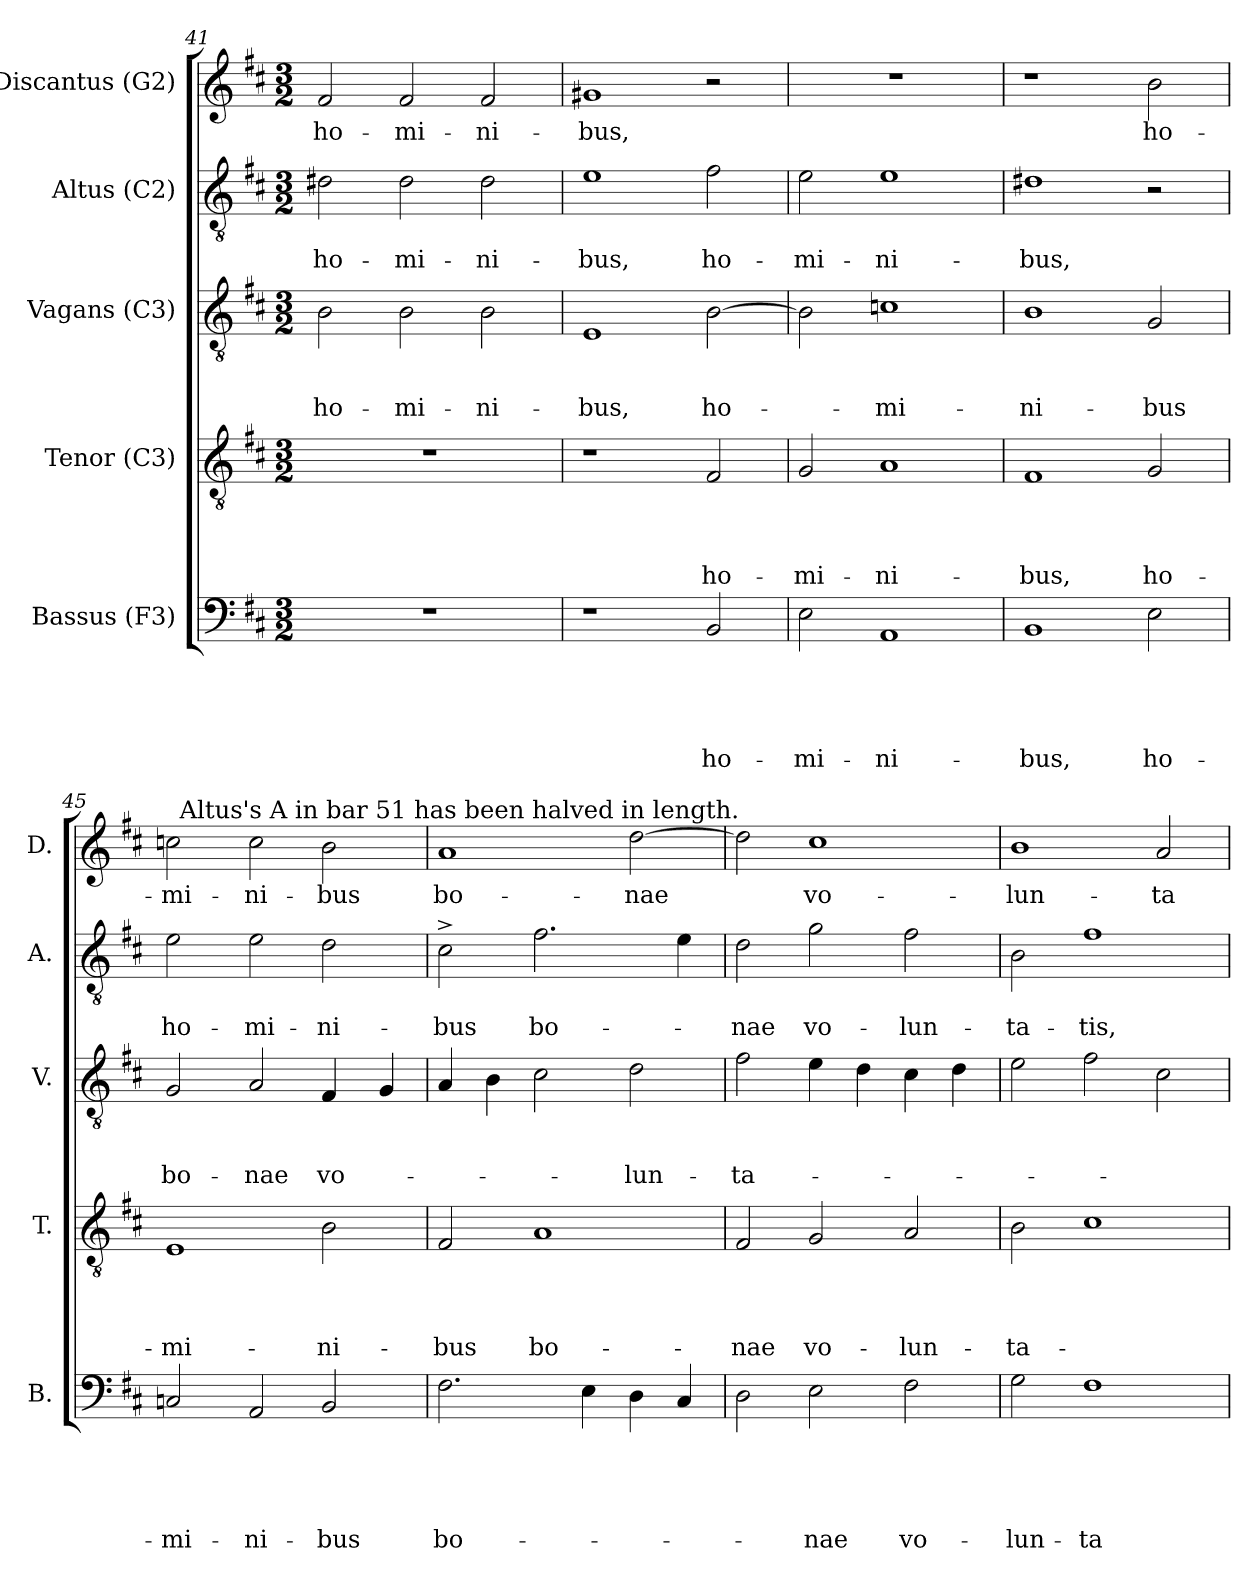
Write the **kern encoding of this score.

**kern	**text	**text	**text	**text	**text	**kern	**text	**text	**text	**text	**kern	**text	**text	**text	**kern	**text	**text	**kern	**text
*part5	*part5	*part5	*part5	*part5	*part5	*part4	*part4	*part4	*part4	*part4	*part3	*part3	*part3	*part3	*part2	*part2	*part2	*part1	*part1
*staff5	*staff5	*staff5	*staff5	*staff5	*staff5	*staff4	*staff4	*staff4	*staff4	*staff4	*staff3	*staff3	*staff3	*staff3	*staff2	*staff2	*staff2	*staff1	*staff1
*I"Bassus (F3)	*	*	*	*	*	*I"Tenor (C3)	*	*	*	*	*I"Vagans (C3)	*	*	*	*I"Altus (C2)	*	*	*I"Discantus (G2)	*
*I'B.	*	*	*	*	*	*I'T.	*	*	*	*	*I'V.	*	*	*	*I'A.	*	*	*I'D.	*
*clefF4	*	*	*	*	*	*clefGv2	*	*	*	*	*clefGv2	*	*	*	*clefGv2	*	*	*clefG2	*
*k[f#c#]	*	*	*	*	*	*k[f#c#]	*	*	*	*	*k[f#c#]	*	*	*	*k[f#c#]	*	*	*k[f#c#]	*
*D:	*	*	*	*	*	*D:	*	*	*	*	*D:	*	*	*	*D:	*	*	*D:	*
*M3/2	*	*	*	*	*	*M3/2	*	*	*	*	*M3/2	*	*	*	*M3/2	*	*	*M3/2	*
=41	=41	=41	=41	=41	=41	=41	=41	=41	=41	=41	=41	=41	=41	=41	=41	=41	=41	=41	=41
!LO:N:vis=1	!	!	!	!	!	!LO:N:vis=1	!	!	!	!	!	!	!	!LO:LY:b	!	!	!LO:LY:b	!	!LO:LY:b
1.r	.	.	.	.	.	1.r	.	.	.	.	2B\	.	.	ho-	2d#X\	.	ho-	2f#/	ho-
!	!	!	!	!	!	!	!	!	!	!	!	!	!	!LO:LY:b	!	!	!LO:LY:b	!	!LO:LY:b
.	.	.	.	.	.	.	.	.	.	.	2B\	.	.	-mi-	2d#\	.	-mi-	2f#/	-mi-
!	!	!	!	!	!	!	!	!	!	!	!	!	!	!LO:LY:b	!	!	!LO:LY:b	!	!LO:LY:b
.	.	.	.	.	.	.	.	.	.	.	2B\	.	.	-ni-	2d#\	.	-ni-	2f#/	-ni-
!!LO:LB:g=z
=42	=42	=42	=42	=42	=42	=42	=42	=42	=42	=42	=42	=42	=42	=42	=42	=42	=42	=42	=42
!	!	!	!	!	!	!	!	!	!	!	!	!	!	!LO:LY:b	!	!	!LO:LY:b	!	!LO:LY:b
1r	.	.	.	.	.	1r	.	.	.	.	1E	.	.	-bus,	1e	.	-bus,	1g#	-bus,
!	!	!	!	!	!LO:LY:b	!	!	!	!	!LO:LY:b	!	!	!	!LO:LY:b	!	!	!LO:LY:b	!	!
2BB/	.	.	.	.	ho-	2F#/	.	.	.	ho-	[>2B\	.	.	ho-	2f#\	.	ho-	2r	.
=43	=43	=43	=43	=43	=43	=43	=43	=43	=43	=43	=43	=43	=43	=43	=43	=43	=43	=43	=43
!	!	!	!	!	!LO:LY:b	!	!	!	!	!LO:LY:b	!	!	!	!	!	!	!LO:LY:b	!LO:N:vis=1	!
2E\	.	.	.	.	-mi-	2G/	.	.	.	-mi-	2B\]	.	.	.	2e\	.	-mi-	1.r	.
!	!	!	!	!	!LO:LY:b	!	!	!	!	!LO:LY:b	!	!	!	!LO:LY:b	!	!	!LO:LY:b	!	!
1AA	.	.	.	.	-ni-	1A	.	.	.	-ni-	1cn	.	.	-mi-	1e	.	-ni-	.	.
=44	=44	=44	=44	=44	=44	=44	=44	=44	=44	=44	=44	=44	=44	=44	=44	=44	=44	=44	=44
!	!	!	!	!	!LO:LY:b	!	!	!	!	!LO:LY:b	!	!	!	!LO:LY:b	!	!	!LO:LY:b	!	!
1BB	.	.	.	.	-bus,	1F#	.	.	.	-bus,	1B	.	.	-ni-	1d#X	.	-bus,	1r	.
!	!	!	!	!	!LO:LY:b	!	!	!	!	!LO:LY:b	!	!	!	!LO:LY:b	!	!	!	!	!LO:LY:b
2E\	.	.	.	.	ho-	2G/	.	.	.	ho-	2G/	.	.	-bus	2r	.	.	2b\	ho-
=45	=45	=45	=45	=45	=45	=45	=45	=45	=45	=45	=45	=45	=45	=45	=45	=45	=45	=45	=45
!	!	!	!	!	!LO:LY:b	!	!	!	!	!LO:LY:b	!	!	!	!LO:LY:b	!	!	!LO:LY:b	!	!LO:LY:b
*	*	*	*	*	*	*	*	*	*	*	*	*	*	*	*	*	*	*^	*
2Cn/	.	.	.	.	-mi-	1E	.	.	.	-mi-	2G/	.	.	bo-	2e\	.	ho-	2ccn\	32ryy	-mi-
!	!	!	!	!	!	!	!	!	!	!	!	!	!	!	!	!	!	!	!LO:TX:a:t=Altus's A in bar 51 has been halved in length.	!
.	.	.	.	.	.	.	.	.	.	.	.	.	.	.	.	.	.	.	1ryy	.
!	!	!	!	!	!LO:LY:b	!	!	!	!	!	!	!	!	!LO:LY:b	!	!	!LO:LY:b	!	!	!LO:LY:b
2AA/	.	.	.	.	-ni-	.	.	.	.	.	2A/	.	.	-nae	2e\	.	-mi-	2cc\	.	-ni-
!	!	!	!	!	!LO:LY:b	!	!	!	!	!LO:LY:b	!	!	!	!LO:LY:b	!	!	!LO:LY:b	!	!	!LO:LY:b
2BB/	.	.	.	.	-bus	2B\	.	.	.	-ni-	4F#/	.	.	vo-	2d\	.	-ni-	2b\	.	-bus
.	.	.	.	.	.	.	.	.	.	.	.	.	.	.	.	.	.	.	4...ryy	.
.	.	.	.	.	.	.	.	.	.	.	4G/	.	.	.	.	.	.	.	.	.
=46	=46	=46	=46	=46	=46	=46	=46	=46	=46	=46	=46	=46	=46	=46	=46	=46	=46	=46	=46	=46
!	!	!	!	!	!LO:LY:b	!	!	!	!	!LO:LY:b	!	!	!	!	!	!	!LO:LY:b	!	!	!LO:LY:b
*	*	*	*	*	*	*	*	*	*	*	*	*	*	*	*	*	*	*v	*v	*
2.F#\	.	.	.	.	bo-	2F#/	.	.	.	-bus	4A/	.	.	.	2c#^>\	.	-bus	1a	bo-
.	.	.	.	.	.	.	.	.	.	.	4B\	.	.	.	.	.	.	.	.
!	!	!	!	!	!	!	!	!	!	!LO:LY:b	!	!	!	!	!	!	!LO:LY:b	!	!
.	.	.	.	.	.	1A	.	.	.	bo-	2c#\	.	.	.	2.f#\	.	bo-	.	.
4E\	.	.	.	.	.	.	.	.	.	.	.	.	.	.	.	.	.	.	.
!	!	!	!	!	!	!	!	!	!	!	!	!	!	!LO:LY:b	!	!	!	!	!LO:LY:b
4D\	.	.	.	.	.	.	.	.	.	.	2d\	.	.	-lun-	.	.	.	[>2dd\	-nae
4C#/	.	.	.	.	.	.	.	.	.	.	.	.	.	.	4e\	.	.	.	.
=47	=47	=47	=47	=47	=47	=47	=47	=47	=47	=47	=47	=47	=47	=47	=47	=47	=47	=47	=47
!	!	!	!	!	!	!	!	!	!	!LO:LY:b	!	!	!	!LO:LY:b	!	!	!LO:LY:b	!	!
2D\	.	.	.	.	.	2F#/	.	.	.	-nae	2f#\	.	.	-ta-	2d\	.	-nae	2dd\]	.
!	!	!	!	!	!LO:LY:b	!	!	!	!	!LO:LY:b	!	!	!	!	!	!	!LO:LY:b	!	!LO:LY:b
2E\	.	.	.	.	-nae	2G/	.	.	.	vo-	4e\	.	.	.	2g\	.	vo-	1cc#	vo-
.	.	.	.	.	.	.	.	.	.	.	4d\	.	.	.	.	.	.	.	.
!	!	!	!	!	!LO:LY:b	!	!	!	!	!LO:LY:b	!	!	!	!	!	!	!LO:LY:b	!	!
2F#\	.	.	.	.	vo-	2A/	.	.	.	-lun-	4c#\	.	.	.	2f#\	.	-lun-	.	.
.	.	.	.	.	.	.	.	.	.	.	4d\	.	.	.	.	.	.	.	.
!!LO:PB:g=z
=48	=48	=48	=48	=48	=48	=48	=48	=48	=48	=48	=48	=48	=48	=48	=48	=48	=48	=48	=48
!	!	!	!	!	!LO:LY:b	!	!	!	!	!LO:LY:b	!	!	!	!	!	!	!LO:LY:b	!	!LO:LY:b
2G\	.	.	.	.	-lun-	2B\	.	.	.	-ta-	2e\	.	.	.	2B\	.	-ta-	1b	-lun-
!	!	!	!	!	!LO:LY:b	!	!	!	!	!	!	!	!	!	!	!	!LO:LY:b	!	!
1F#	.	.	.	.	-ta-	1c#	.	.	.	.	2f#\	.	.	.	1f#	.	-tis,	.	.
!	!	!	!	!	!	!	!	!	!	!	!	!	!	!	!	!	!	!	!LO:LY:b
.	.	.	.	.	.	.	.	.	.	.	2c#\	.	.	.	.	.	.	2a/	-ta-
=	=	=	=	=	=	=	=	=	=	=	=	=	=	=	=	=	=	=	=
*-	*-	*-	*-	*-	*-	*-	*-	*-	*-	*-	*-	*-	*-	*-	*-	*-	*-	*-	*-
